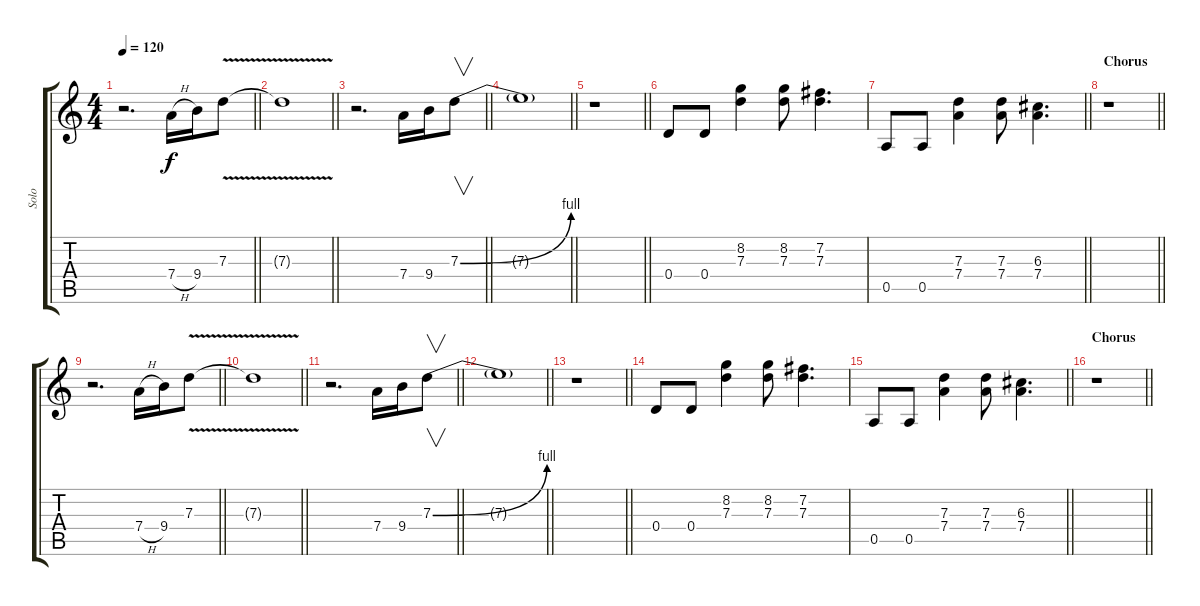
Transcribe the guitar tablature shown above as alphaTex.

\track ("Solo" "Solo") {instrument overdrivenguitar}
\staff {score tabs}
\tuning (E4 B3 G3 D3 A2 E2) {hide}
\ts (4 4)
\tempo 120
\clef g2
\barLineRight lightlight
\ks c
r.2{d dy f} 7.4{h}.16 9.4.16 7.3{v}.8 |
\barLineRight lightlight
7.3{t}.1 |
\barLineRight lightlight
r.2{d} 7.4.16 9.4.16 7.3{be (bend 0 0 60 4)}.8{v} |
\barLineRight lightlight
7.3{t}.1 |
\barLineRight lightlight
r.1 |
0.4.8 0.4.8 (8.2 7.3).4 (8.2 7.3).8 (7.2 7.3).4{d} |
\barLineRight lightlight
0.5.8 0.5.8 (7.3 7.4).4 (7.3 7.4).8 (6.3 7.4).4{d} |
\section ("" "Chorus")
\barLineRight lightlight
r.1 |
\barLineRight lightlight
r.2{d} 7.4{h}.16 9.4.16 7.3{v}.8 |
\barLineRight lightlight
7.3{t}.1 |
\barLineRight lightlight
r.2{d} 7.4.16 9.4.16 7.3{be (bend 0 0 60 4)}.8{v} |
\barLineRight lightlight
7.3{t}.1 |
\barLineRight lightlight
r.1 |
0.4.8 0.4.8 (8.2 7.3).4 (8.2 7.3).8 (7.2 7.3).4{d} |
\barLineRight lightlight
0.5.8 0.5.8 (7.3 7.4).4 (7.3 7.4).8 (6.3 7.4).4{d} |
\section ("" "Chorus")
\barLineRight lightlight
r.1
